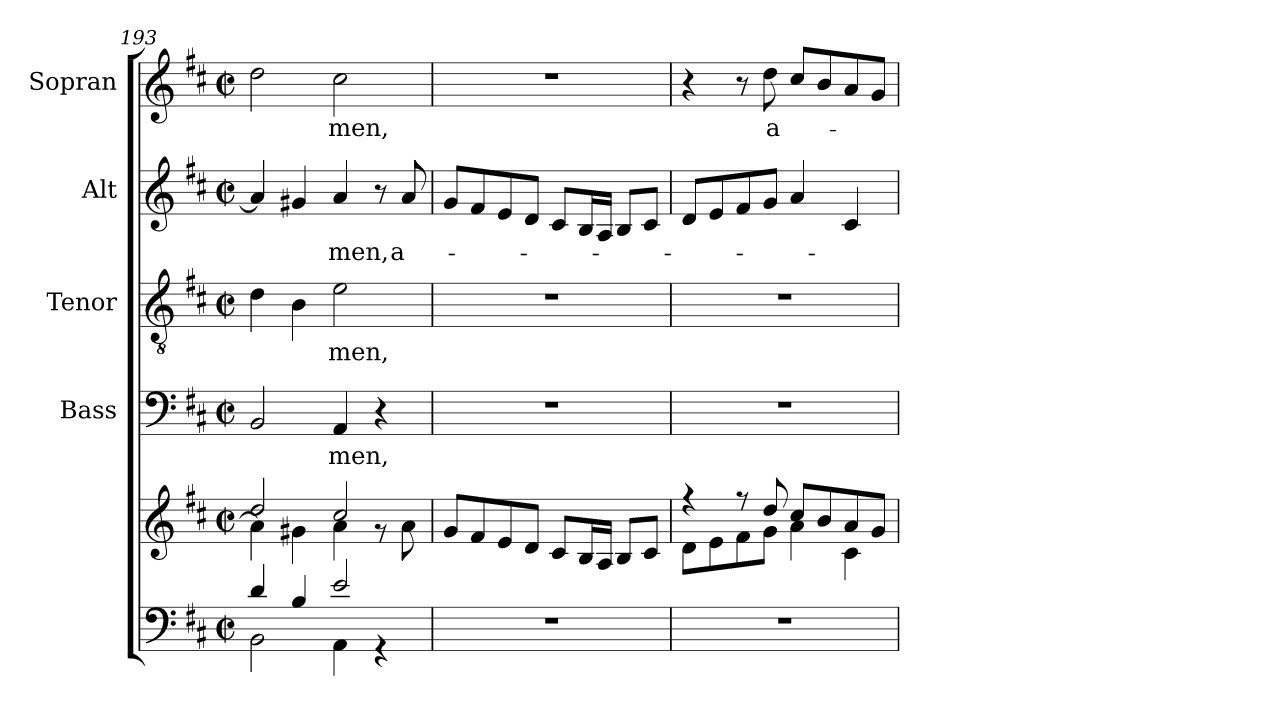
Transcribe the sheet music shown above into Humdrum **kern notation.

**kern	**kern	**kern	**text	**kern	**text	**kern	**text	**kern	**text
*part5	*part5	*part4	*part4	*part3	*part3	*part2	*part2	*part1	*part1
*staff6	*staff5	*staff4	*staff4	*staff3	*staff3	*staff2	*staff2	*staff1	*staff1
*	*	*I"Bass	*	*I"Tenor	*	*I"Alt	*	*I"Sopran	*
*	*	*I'B.	*	*I'T.	*	*I'A.	*	*I'S.	*
!!LO:LB:g=z
*clefF4	*clefG2	*clefF4	*	*clefGv2	*	*clefG2	*	*clefG2	*
*k[f#c#]	*k[f#c#]	*k[f#c#]	*	*k[f#c#]	*	*k[f#c#]	*	*k[f#c#]	*
*D:	*D:	*D:	*	*D:	*	*D:	*	*D:	*
*M2/2	*M2/2	*M2/2	*	*M2/2	*	*M2/2	*	*M2/2	*
*met(c|)	*met(c|)	*met(c|)	*	*met(c|)	*	*met(c|)	*	*met(c|)	*
=193	=193	=193	=193	=193	=193	=193	=193	=193	=193
*^	*^	*	*	*	*	*	*	*	*
4d/	2BB\	2dd/	4a\]	2BB/	.	4d\	.	4a/]	.	2dd\	.
4B/	.	.	4g#X\	.	.	4B\	.	4g#X/	.	.	.
!	!	!	!	!	!LO:LY:b	!	!LO:LY:b	!	!LO:LY:b	!	!LO:LY:b
2e/	4AA\	2cc#/	4a\	4AA/	-men,	2e\	-men,	4a/	-men,	2cc#\	-men,
.	4r	.	8rg	4r	.	.	.	8r	.	.	.
!	!	!	!	!	!	!	!	!	!LO:LY:b	!	!
.	.	.	8a\	.	.	.	.	8a/	a-	.	.
*v	*v	*	*	*	*	*	*	*	*	*	*
*	*v	*v	*	*	*	*	*	*	*	*
=194	=194	=194	=194	=194	=194	=194	=194	=194	=194
1r	8g/L	1r	.	1r	.	8g/L	.	1r	.
.	8f#/	.	.	.	.	8f#/	.	.	.
.	8e/	.	.	.	.	8e/	.	.	.
.	8d/J	.	.	.	.	8d/J	.	.	.
.	8c#/L	.	.	.	.	8c#/L	.	.	.
.	16B/L	.	.	.	.	16B/L	.	.	.
.	16A/JJ	.	.	.	.	16A/JJ	.	.	.
.	8B/L	.	.	.	.	8B/L	.	.	.
.	8c#/J	.	.	.	.	8c#/J	.	.	.
=195	=195	=195	=195	=195	=195	=195	=195	=195	=195
*	*^	*	*	*	*	*	*	*	*
1r	4ree	8d\L	1r	.	1r	.	8d/L	.	4r	.
.	.	8e\	.	.	.	.	8e/	.	.	.
.	8ree	8f#\	.	.	.	.	8f#/	.	8r	.
!	!	!	!	!	!	!	!	!	!	!LO:LY:b
.	8dd/	8g\J	.	.	.	.	8g/J	.	8dd\	a-
.	8cc#/L	4a\	.	.	.	.	4a/	.	8cc#/L	.
.	8b/	.	.	.	.	.	.	.	8b/	.
.	8a/	4c#\	.	.	.	.	4c#/	.	8a/	.
.	8g/J	.	.	.	.	.	.	.	8g/J	.
*	*v	*v	*	*	*	*	*	*	*	*
=	=	=	=	=	=	=	=	=	=
*-	*-	*-	*-	*-	*-	*-	*-	*-	*-
